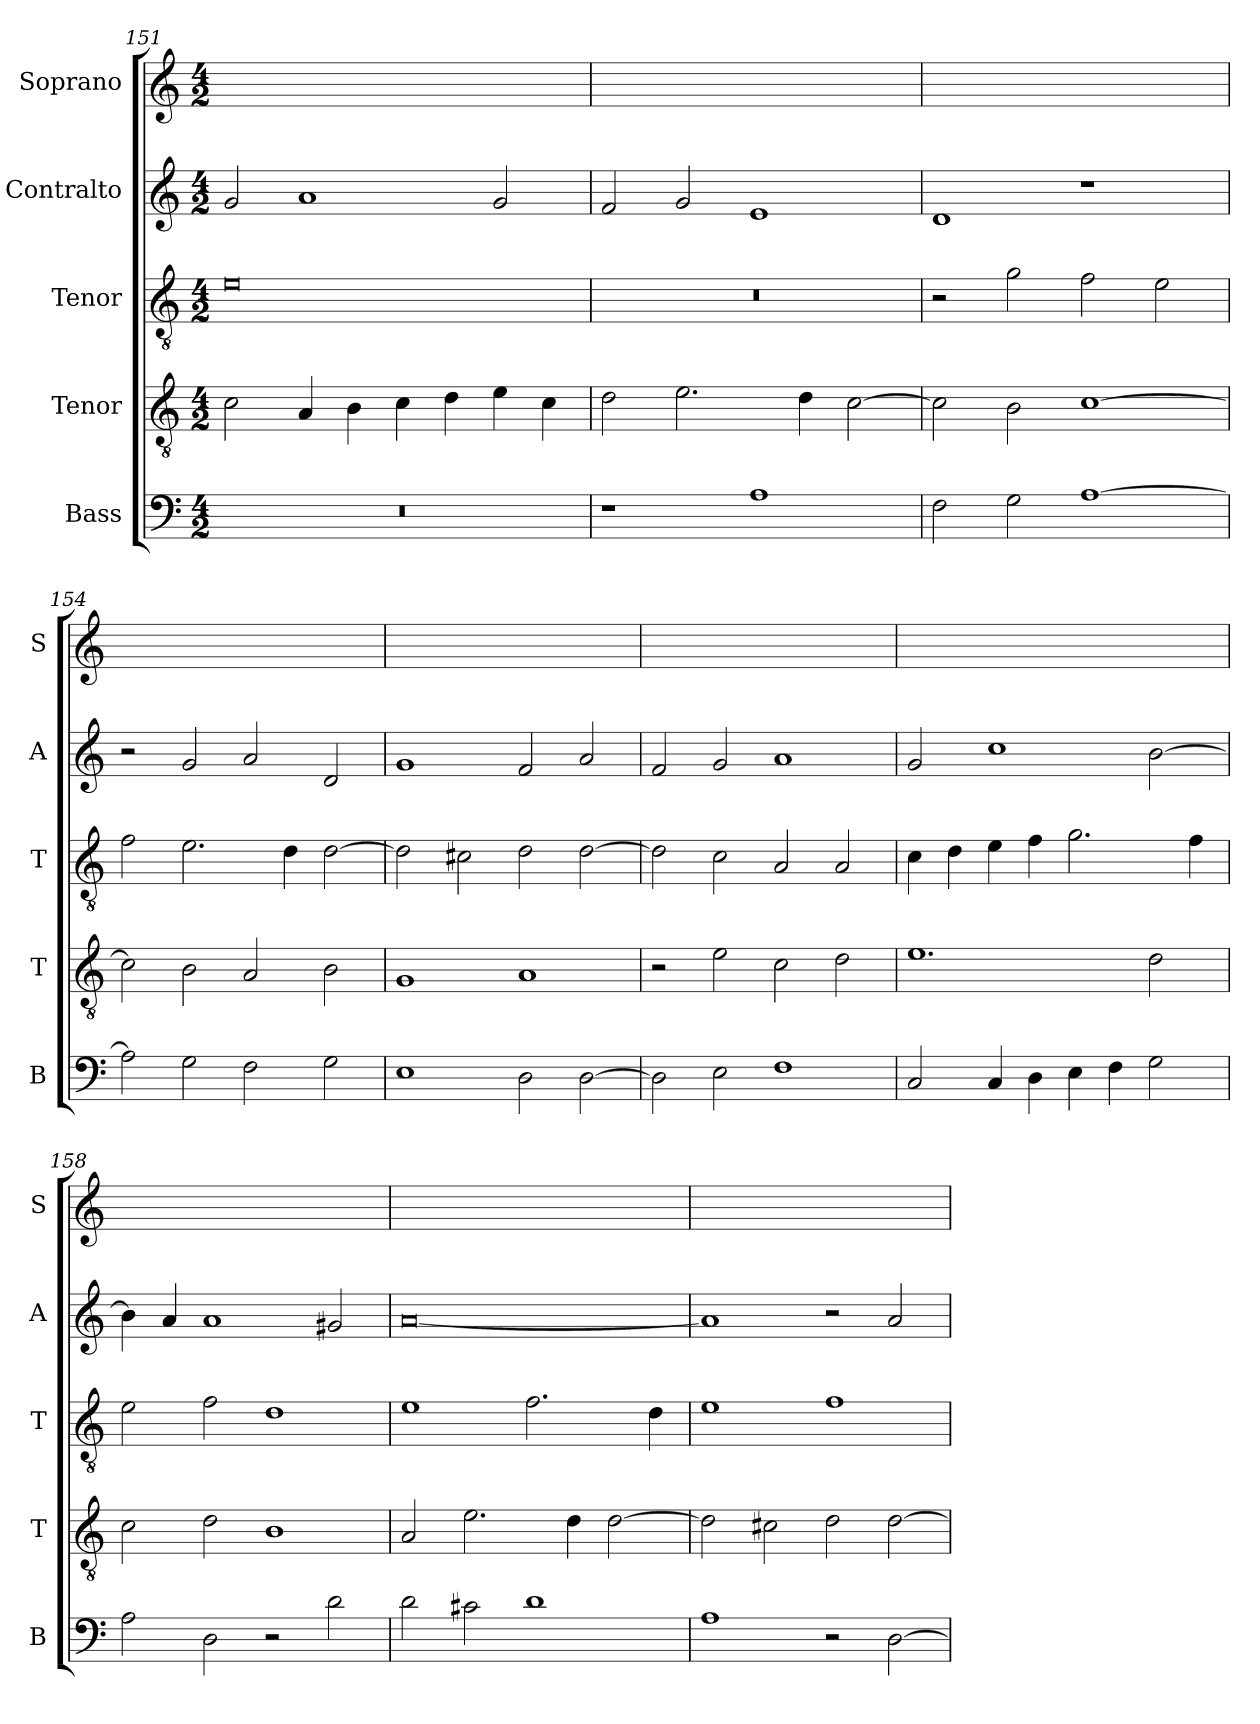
**kern	**kern	**kern	**kern	**kern
*part5	*part4	*part3	*part2	*part1
*staff5	*staff4	*staff3	*staff2	*staff1
*I"Bass	*I"Tenor	*I"Tenor	*I"Contralto	*I"Soprano
*I'B	*I'T	*I'T	*I'A	*I'S
*clefF4	*clefGv2	*clefGv2	*clefG2	*clefG2
*k[]	*k[]	*k[]	*k[]	*k[]
*A:aeo	*A:aeo	*A:aeo	*A:aeo	*A:aeo
*M4/2	*M4/2	*M4/2	*M4/2	*M4/2
=151	=151	=151	=151	=151
0r	2c	0e	2g	0ryy
.	4A	.	1a	.
.	4B	.	.	.
.	4c	.	.	.
.	4d	.	.	.
.	4e	.	2g	.
.	4c	.	.	.
=152	=152	=152	=152	=152
1r	2d	0r	2f	0ryy
.	2.e	.	2g	.
1A	.	.	1e	.
.	4d	.	.	.
.	[2c	.	.	.
=153	=153	=153	=153	=153
2F	2c]	2r	1d	0ryy
2G	2B	2g	.	.
[1A	[1c	2f	1r	.
.	.	2e	.	.
=154	=154	=154	=154	=154
2A]	2c]	2f	2r	0ryy
2G	2B	2.e	2g	.
2F	2A	.	2a	.
.	.	4d	.	.
2G	2B	[2d	2d	.
=155	=155	=155	=155	=155
1E	1G	2d]	1g	0ryy
.	.	2c#X	.	.
2D	1A	2d	2f	.
[2D	.	[2d	2a	.
=156	=156	=156	=156	=156
2D]	2r	2d]	2f	0ryy
2E	2e	2c	2g	.
1F	2c	2A	1a	.
.	2d	2A	.	.
=157	=157	=157	=157	=157
2C	1.e	4c	2g	0ryy
.	.	4d	.	.
4C	.	4e	1cc	.
4D	.	4f	.	.
4E	.	2.g	.	.
4F	.	.	.	.
2G	2d	.	[2b	.
.	.	4f	.	.
=158	=158	=158	=158	=158
2A	2c	2e	4b]	0ryy
.	.	.	4a	.
2D	2d	2f	1a	.
2r	1B	1d	.	.
2d	.	.	2g#X	.
=159	=159	=159	=159	=159
2d	2A	1e	[0a	0ryy
2c#X	2.e	.	.	.
1d	.	2.f	.	.
.	4d	.	.	.
.	[2d	.	.	.
.	.	4d	.	.
=160	=160	=160	=160	=160
1A	2d]	1e	1a]	0ryy
.	2c#X	.	.	.
2r	2d	1f	2r	.
[2D	[2d	.	2a	.
=	=	=	=	=
*-	*-	*-	*-	*-
